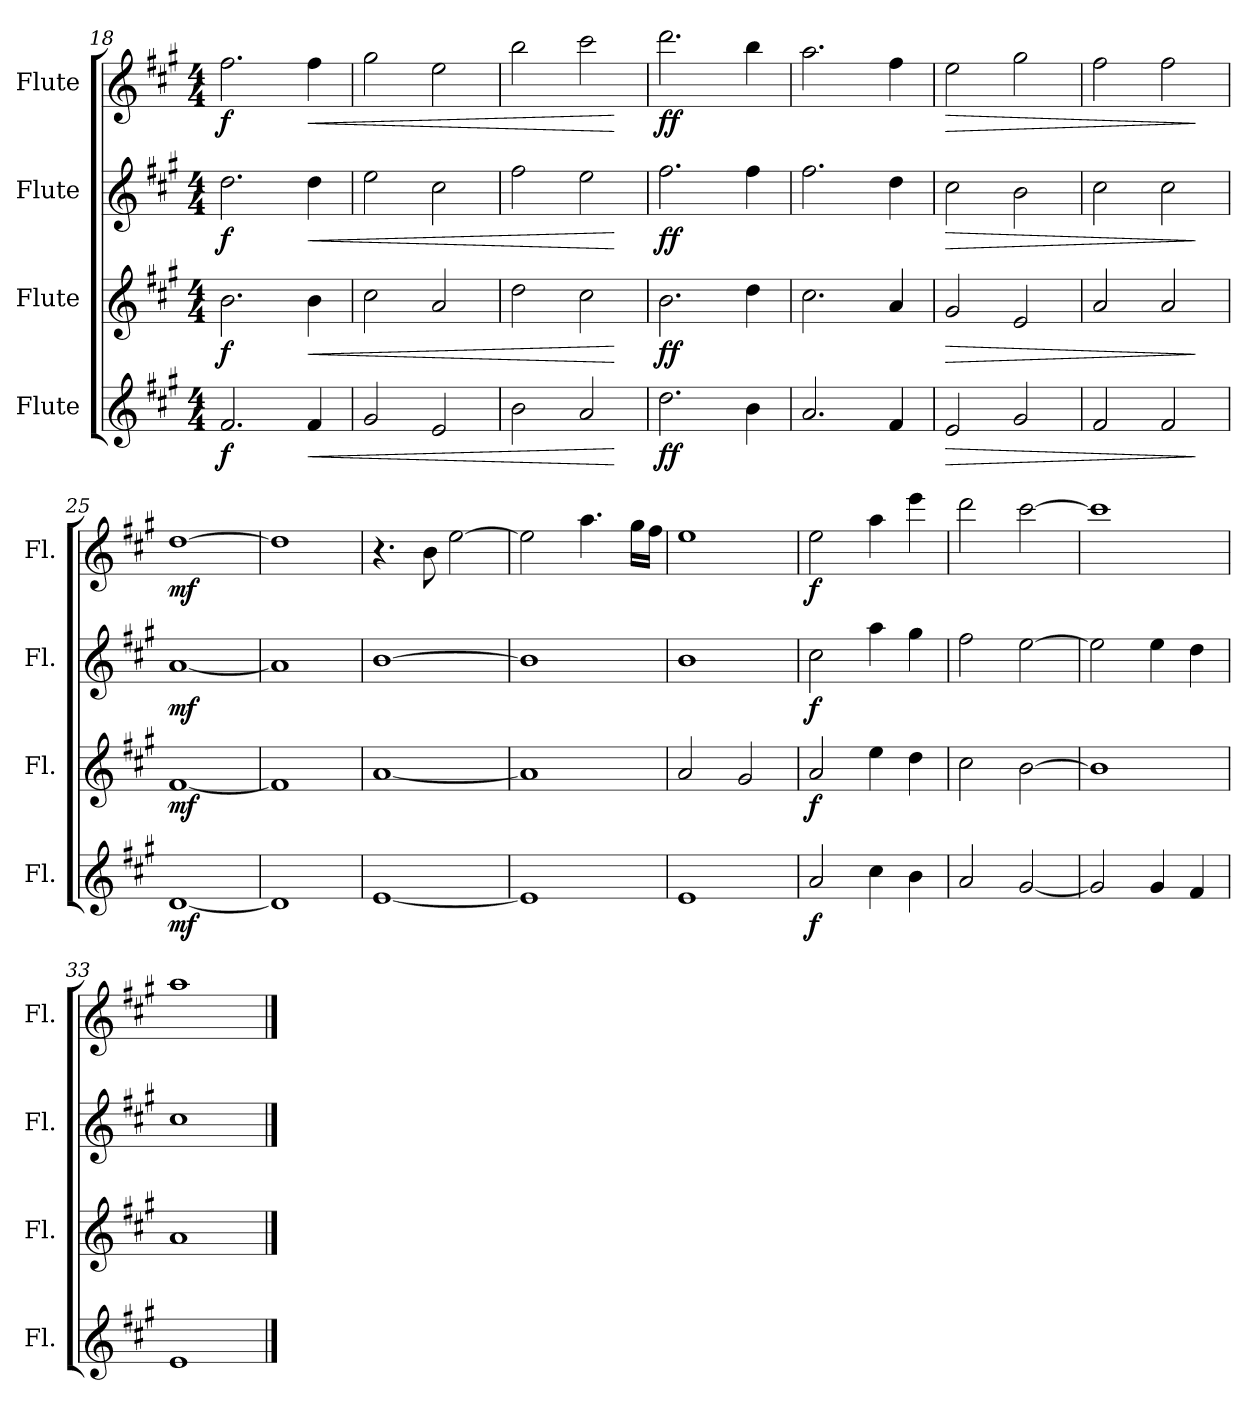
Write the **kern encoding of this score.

**kern	**dynam	**kern	**dynam	**kern	**dynam	**kern	**dynam
*part4	*part4	*part3	*part3	*part2	*part2	*part1	*part1
*staff4	*staff4	*staff3	*staff3	*staff2	*staff2	*staff1	*staff1
*I"Flute	*	*I"Flute	*	*I"Flute	*	*I"Flute	*
*I'Fl.	*	*I'Fl.	*	*I'Fl.	*	*I'Fl.	*
*clefG2	*	*clefG2	*	*clefG2	*	*clefG2	*
*k[f#c#g#]	*	*k[f#c#g#]	*	*k[f#c#g#]	*	*k[f#c#g#]	*
*M4/4	*	*M4/4	*	*M4/4	*	*M4/4	*
=18	=18	=18	=18	=18	=18	=18	=18
!	!LO:DY:b	!	!LO:DY:b	!	!LO:DY:b	!	!LO:DY:b
2.f#/	f	2.b\	f	2.dd\	f	2.ff#\	f
!	!LO:HP:b	!	!LO:HP:b	!	!LO:HP:b	!	!LO:HP:b
4f#/	<	4b\	<	4dd\	<	4ff#\	<
=19	=19	=19	=19	=19	=19	=19	=19
2g#/	.	2cc#\	.	2ee\	.	2gg#\	.
2e/	.	2a/	.	2cc#\	.	2ee\	.
=20	=20	=20	=20	=20	=20	=20	=20
2b\	.	2dd\	.	2ff#\	.	2bb\	.
2a/	.	2cc#\	.	2ee\	.	2ccc#\	.
.	[	.	[	.	[	.	[
!!LO:LB:g=z
=21	=21	=21	=21	=21	=21	=21	=21
!	!LO:DY:b	!	!LO:DY:b	!	!LO:DY:b	!	!LO:DY:b
2.dd\	ff	2.b\	ff	2.ff#\	ff	2.ddd\	ff
4b\	.	4dd\	.	4ff#\	.	4bb\	.
=22	=22	=22	=22	=22	=22	=22	=22
2.a/	.	2.cc#\	.	2.ff#\	.	2.aa\	.
4f#/	.	4a/	.	4dd\	.	4ff#\	.
=23	=23	=23	=23	=23	=23	=23	=23
!	!LO:HP:b	!	!LO:HP:b	!	!LO:HP:b	!	!LO:HP:b
2e/	>	2g#/	>	2cc#\	>	2ee\	>
2g#/	.	2e/	.	2b\	.	2gg#\	.
=24	=24	=24	=24	=24	=24	=24	=24
2f#/	.	2a/	.	2cc#\	.	2ff#\	.
2f#/	.	2a/	.	2cc#\	.	2ff#\	.
.	]	.	]	.	]	.	]
=25	=25	=25	=25	=25	=25	=25	=25
!	!LO:DY:b	!	!LO:DY:b	!	!LO:DY:b	!	!LO:DY:b
[1d	mf	[1f#	mf	[1a	mf	[1dd	mf
=26	=26	=26	=26	=26	=26	=26	=26
1d]	.	1f#]	.	1a]	.	1dd]	.
=27	=27	=27	=27	=27	=27	=27	=27
[1e	.	[1a	.	[1b	.	4.r	.
.	.	.	.	.	.	8b\	.
.	.	.	.	.	.	[2ee\	.
=28	=28	=28	=28	=28	=28	=28	=28
1e]	.	1a]	.	1b]	.	2ee\]	.
.	.	.	.	.	.	4.aa\	.
.	.	.	.	.	.	16gg#\LL	.
.	.	.	.	.	.	16ff#\JJ	.
=29	=29	=29	=29	=29	=29	=29	=29
1e	.	2a/	.	1b	.	1ee	.
.	.	2g#/	.	.	.	.	.
=30	=30	=30	=30	=30	=30	=30	=30
!	!LO:DY:b	!	!LO:DY:b	!	!LO:DY:b	!	!LO:DY:b
2a/	f	2a/	f	2cc#\	f	2ee\	f
4cc#\	.	4ee\	.	4aa\	.	4aa\	.
4b\	.	4dd\	.	4gg#\	.	4eee\	.
=31	=31	=31	=31	=31	=31	=31	=31
2a/	.	2cc#\	.	2ff#\	.	2ddd\	.
[2g#/	.	[2b\	.	[2ee\	.	[2ccc#\	.
!!LO:PB:g=z
=32	=32	=32	=32	=32	=32	=32	=32
2g#/]	.	1b]	.	2ee\]	.	1ccc#]	.
4g#/	.	.	.	4ee\	.	.	.
4f#/	.	.	.	4dd\	.	.	.
=33	=33	=33	=33	=33	=33	=33	=33
1e	.	1a	.	1cc#	.	1aa	.
==	==	==	==	==	==	==	==
*-	*-	*-	*-	*-	*-	*-	*-
